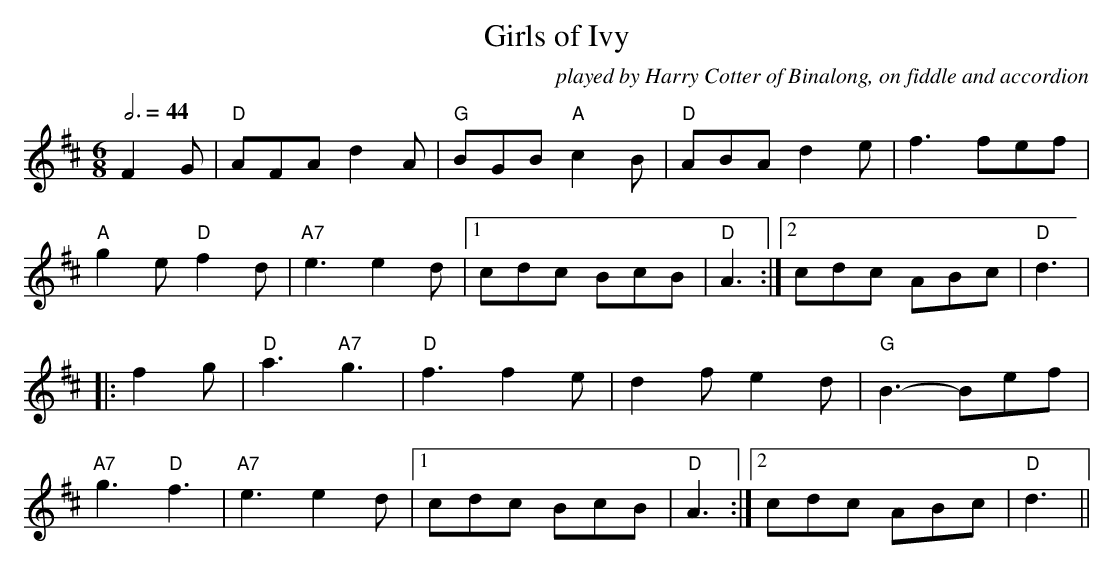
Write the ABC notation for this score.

X:1
T:Girls of Ivy
M:6/8
L:1/8
Q:6/8=44
C:played by Harry Cotter of Binalong, on fiddle and accordion
K:D
F2G|"D"AFA d2A|"G"BGB "A"c2B|"D"ABA d2e|f3 fef|
"A"g2e "D"f2d|"A7"e3e2d|1cdc BcB|"D"A3:|[2cdc ABc|"D"d3|
|:f2g|"D"a3 "A7"g3|"D"f3f2e|d2fe2d|"G"B3- Bef|
"A7"g3 "D"f3|"A7"e3e2d|1cdc BcB|"D"A3:|2cdc ABc|"D"d3||
